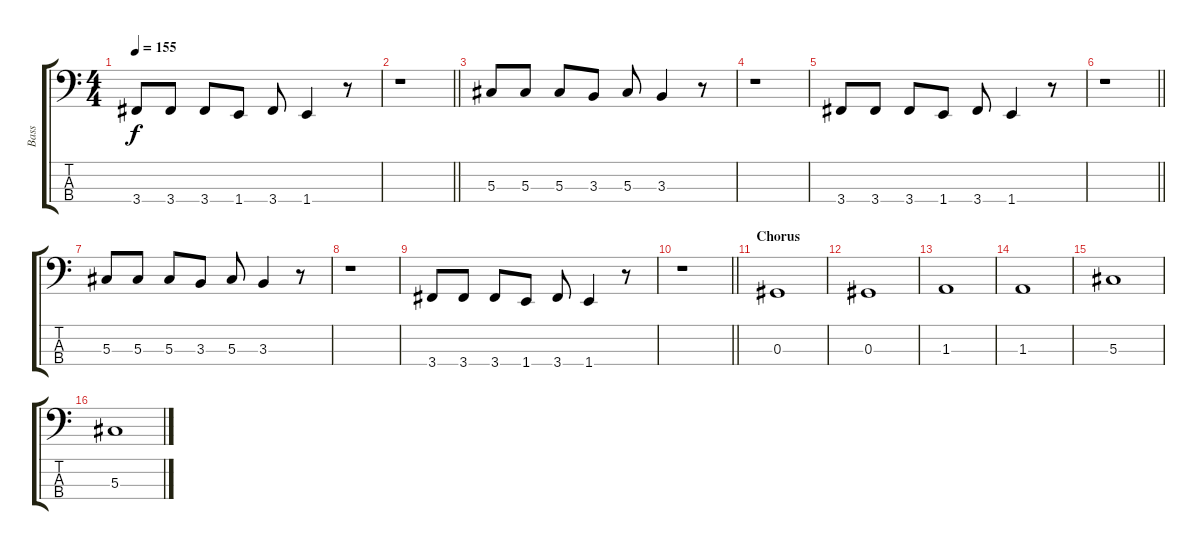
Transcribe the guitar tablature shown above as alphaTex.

\track ("Bass" "Bass") {instrument slapbass1}
\staff {score tabs}
\tuning (Gb2 Db2 Ab1 Eb1) {hide}
\ts (4 4)
\tempo 155
\clef f4
\ks c
3.4.8{dy f} 3.4.8 3.4.8 1.4.8 3.4.8 1.4.4 r.8 |
\barLineRight lightlight
r.1 |
5.3.8 5.3.8 5.3.8 3.3.8 5.3.8 3.3.4 r.8 |
r.1 |
3.4.8 3.4.8 3.4.8 1.4.8 3.4.8 1.4.4 r.8 |
\barLineRight lightlight
r.1 |
5.3.8 5.3.8 5.3.8 3.3.8 5.3.8 3.3.4 r.8 |
r.1 |
3.4.8 3.4.8 3.4.8 1.4.8 3.4.8 1.4.4 r.8 |
\barLineRight lightlight
r.1 |
\section ("" "Chorus")
0.3.1 |
0.3.1 |
1.3.1 |
1.3.1 |
5.3.1 |
5.3.1
